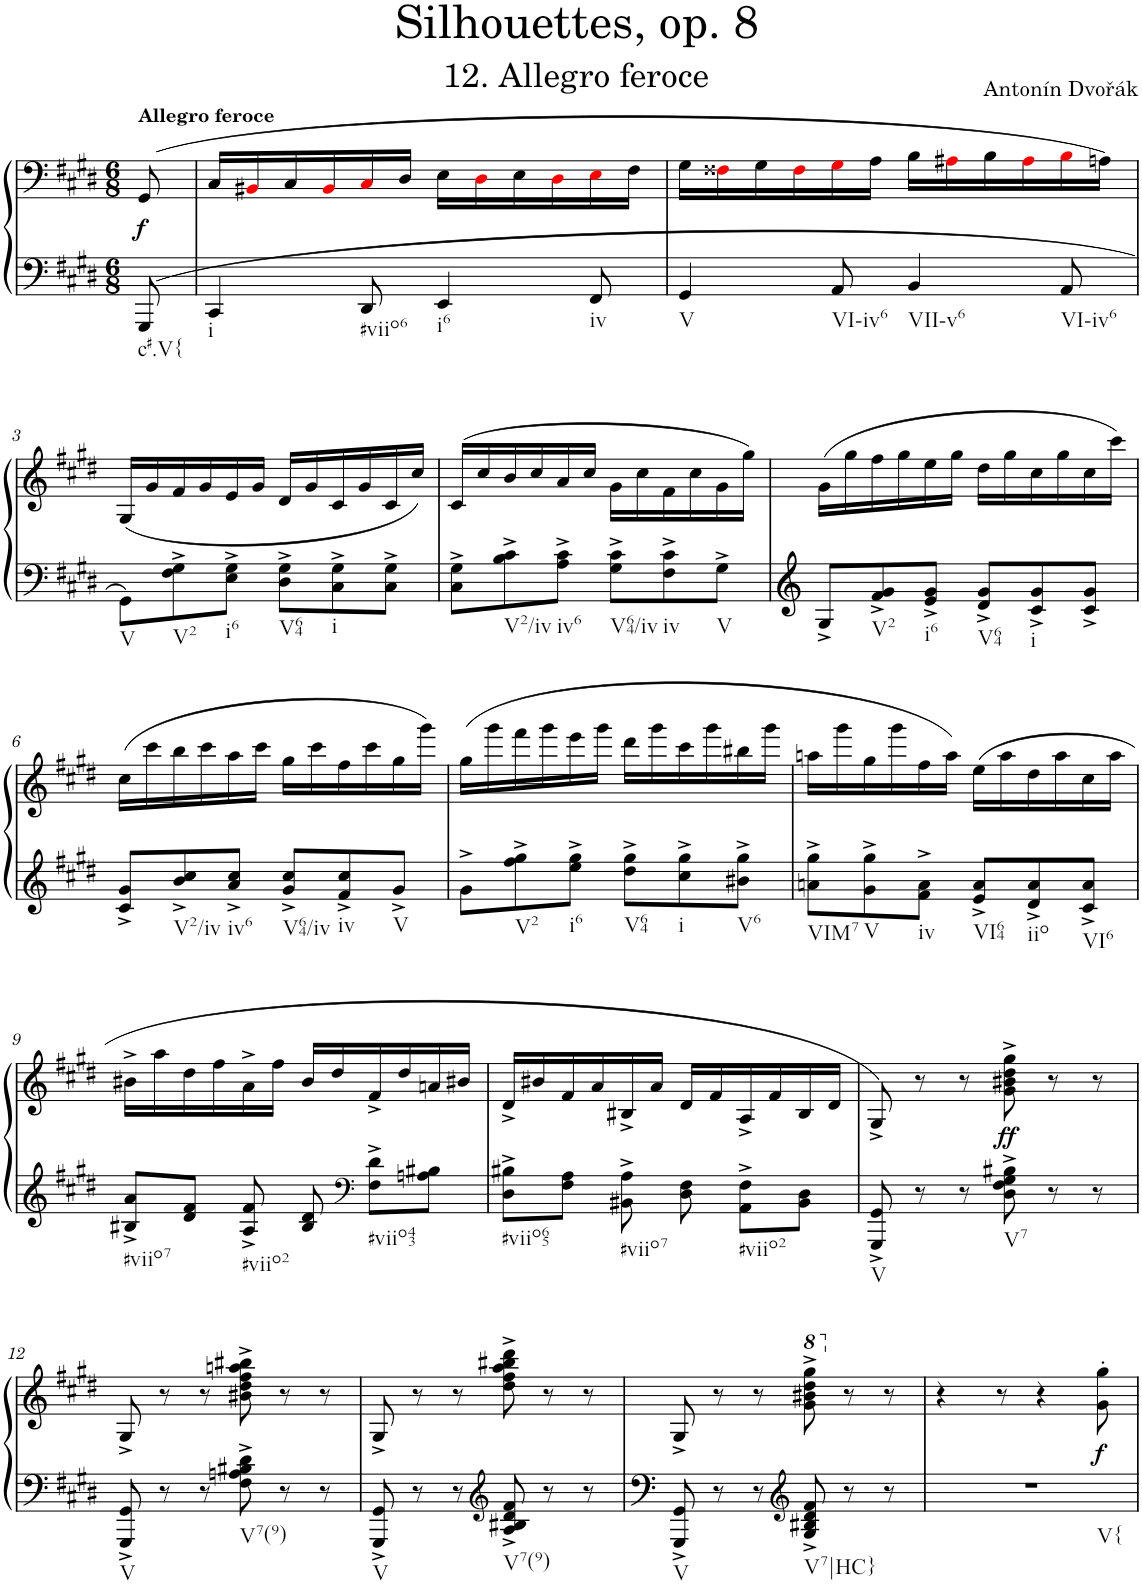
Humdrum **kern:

**kern	**kern	**dynam
*part1	*part1	*part1
*staff2	*staff1	*staff1/2
*I"Piano	*	*
*I'Pno.	*	*
*clefF4	*clefF4	*
*k[f#c#g#d#]	*k[f#c#g#d#]	*
*M6/8	*M6/8	*
=	=	=
!	!LO:TX:a:B:t=Allegro feroce	!
!LO:TX:b:t=c#.V{	!	!
!	!	!LO:DY:b
8GGG#/	(8GG#/	f
=1	=1	=1
!LO:TX:b:t=i	!	!
4CC#/	16C#/LL	.
.	16BB#Xi/	.
.	16C#/	.
.	16BB#i/	.
!LO:TX:b:t=#viio6	!	!
8DD#/	16C#i/	.
.	16D#/JJ	.
!LO:TX:b:t=i6	!	!
4EE/	16E\LL	.
.	16D#i\	.
.	16E\	.
.	16D#i\	.
!LO:TX:b:t=iv	!	!
8FF#/	16Ei\	.
.	16F#\JJ	.
=2	=2	=2
!LO:TX:b:t=V	!	!
4GG#/	16G#\LL	.
.	16F##Xi\	.
.	16G#\	.
.	16F##i\	.
!LO:TX:b:t=VI-iv6	!	!
8AA/	16G#i\	.
.	16A\JJ	.
!LO:TX:b:t=VII-v6	!	!
4BB/	16B\LL	.
.	16A#Xi\	.
.	16B\	.
.	16A#i\	.
!LO:TX:b:t=VI-iv6	!	!
8AA/	16Bi\	.
.	16An\JJ)	.
!!LO:LB:g=z
=3	=3	=3
!LO:TX:b:t=V	!	!
8GG#\L	(16G#/LL	.
.	16g#/	.
!LO:TX:b:t=V2	!	!
8F#\^ 8G#\^	16f#/	.
.	16g#/	.
!LO:TX:b:t=i6	!	!
8E\^ 8G#\^J	16e/	.
.	16g#/JJ	.
!LO:TX:b:t=V64	!	!
8D#\^ 8G#\^L	16d#/LL	.
.	16g#/	.
!LO:TX:b:t=i	!	!
8C#\^ 8G#\^	16c#/	.
.	16g#/	.
8C#\^ 8G#\^J	16c#/	.
.	16cc#/JJ)	.
=4	=4	=4
8C#\^ 8G#\^L	(16c#/LL	.
.	16cc#/	.
!LO:TX:b:t=V2/iv	!	!
8B\^ 8c#\^	16b/	.
.	16cc#/	.
!LO:TX:b:t=iv6	!	!
8A\^ 8c#\^J	16a/	.
.	16cc#/JJ	.
!LO:TX:b:t=V64/iv	!	!
8G#\^ 8c#\^L	16g#\LL	.
.	16cc#\	.
!LO:TX:b:t=iv	!	!
8F#\^ 8c#\^	16f#\	.
.	16cc#\	.
!LO:TX:b:t=V	!	!
8G#^\J	16g#\	.
.	16gg#\JJ)	.
=5	=5	=5
8G#^/L	(16g#\LL	.
.	16gg#\	.
!LO:TX:b:t=V2	!	!
8f#/^ 8g#/^	16ff#\	.
.	16gg#\	.
!LO:TX:b:t=i6	!	!
8e/^ 8g#/^J	16ee\	.
.	16gg#\JJ	.
!LO:TX:b:t=V64	!	!
8d#/^ 8g#/^L	16dd#\LL	.
.	16gg#\	.
!LO:TX:b:t=i	!	!
8c#/^ 8g#/^	16cc#\	.
.	16gg#\	.
8c#/^ 8g#/^J	16cc#\	.
.	16ccc#\JJ)	.
!!LO:LB:g=z
=6	=6	=6
8c#/^ 8g#/^L	(16cc#\LL	.
.	16ccc#\	.
!LO:TX:b:t=V2/iv	!	!
8b/^ 8cc#/^	16bb\	.
.	16ccc#\	.
!LO:TX:b:t=iv6	!	!
8a/^ 8cc#/^J	16aa\	.
.	16ccc#\JJ	.
!LO:TX:b:t=V64/iv	!	!
8g#/^ 8cc#/^L	16gg#\LL	.
.	16ccc#\	.
!LO:TX:b:t=iv	!	!
8f#/^ 8cc#/^	16ff#\	.
.	16ccc#\	.
!LO:TX:b:t=V	!	!
8g#^/J	16gg#\	.
.	16ggg#\JJ)	.
=7	=7	=7
8g#^\L	(16gg#\LL	.
.	16ggg#\	.
!LO:TX:b:t=V2	!	!
8ff#\^ 8gg#\^	16fff#\	.
.	16ggg#\	.
!LO:TX:b:t=i6	!	!
8ee\^ 8gg#\^J	16eee\	.
.	16ggg#\JJ	.
!LO:TX:b:t=V64	!	!
8dd#\^ 8gg#\^L	16ddd#\LL	.
.	16ggg#\	.
!LO:TX:b:t=i	!	!
8cc#\^ 8gg#\^	16ccc#\	.
.	16ggg#\	.
!LO:TX:b:t=V6	!	!
8b#X\^ 8gg#\^J	16bb#X\	.
.	16ggg#\JJ	.
=8	=8	=8
!LO:TX:b:t=VIM7	!	!
8an\^ 8gg#\^L	16aan\LL	.
.	16ggg#\	.
!LO:TX:b:t=V	!	!
8g#\^ 8gg#\^	16gg#\	.
.	16ggg#\	.
!LO:TX:b:t=iv	!	!
8f#\^ 8a\^J	16ff#\	.
.	16aa\JJ)	.
!LO:TX:b:t=VI64	!	!
8e/^ 8a/^L	(16ee\LL	.
.	16aa\	.
!LO:TX:b:t=iio	!	!
8d#/^ 8a/^	16dd#\	.
.	16aa\	.
!LO:TX:b:t=VI6	!	!
8c#/^ 8a/^J	16cc#\	.
.	16aa\JJ	.
!!LO:LB:g=z
=9	=9	=9
!LO:TX:b:t=#viio7	!	!
8B#X/^ 8a/^L	16b#X^\LL	.
.	16aa\	.
8d#/ 8f#/J	16dd#\	.
.	16ff#\	.
!LO:TX:b:t=#viio2	!	!
8A/^ 8f#/^	16a^\	.
.	16ff#\JJ	.
8B#/ 8d#/	16b#/LL	.
.	16dd#/	.
*clefF4	*	*
!LO:TX:b:t=#viio43	!	!
8F#\^ 8d#\^L	16f#^/	.
.	16dd#/	.
8An\ 8B#X\J	16an/	.
.	16b#X/JJ	.
=10	=10	=10
!LO:TX:b:t=#viio65	!	!
8D#\^ 8B#X\^L	16d#^/LL	.
.	16b#X/	.
8F#\ 8A\J	16f#/	.
.	16a/	.
!LO:TX:b:t=#viio7	!	!
8BB#X\^ 8A\^	16B#X^/	.
.	16a/JJ	.
8D#\ 8F#\	16d#/LL	.
.	16f#/	.
!LO:TX:b:t=#viio2	!	!
8AA\^ 8F#\^L	16A^/	.
.	16f#/	.
8BB#\ 8D#\J	16B#/	.
.	16d#/JJ	.
=11	=11	=11
!LO:TX:b:t=V	!	!
8GGG#/^ 8GG#/^	8G#^/)	.
8r	8r	.
8r	8r	.
!LO:TX:b:t=V7	!	!
!	!	!LO:DY:b
8D#\^ 8F#\^ 8G#\^ 8B#X\^	8g#\^ 8b#X\^ 8dd#\^ 8gg#\^	ff
8r	8r	.
8r	8r	.
!!LO:LB:g=z
=12	=12	=12
!LO:TX:b:t=V	!	!
8GGG#/^ 8GG#/^	8G#^/	.
8r	8r	.
8r	8r	.
!LO:TX:b:t=V7(9)	!	!
8F#\^ 8An\^ 8B#X\^ 8d#\^	8b#X\^ 8dd#\^ 8ff#\^ 8aan\^ 8bb#X\^	.
8r	8r	.
8r	8r	.
=13	=13	=13
!LO:TX:b:t=V	!	!
8GGG#/^ 8GG#/^	8G#^/	.
8r	8r	.
8r	8r	.
*clefG2	*	*
!LO:TX:b:t=V7(9)	!	!
8A/^ 8B#X/^ 8d#/^ 8f#/^	8dd#\^ 8ff#\^ 8aa\^ 8bb#X\^ 8ddd#\^	.
8r	8r	.
8r	8r	.
=14	=14	=14
!LO:TX:b:t=V	!	!
8GGG#/^ 8GG#/^	8G#^/	.
8r	8r	.
8r	8r	.
*clefG2	*	*
*	*8va	*
!LO:TX:b:t=V7|HC}	!	!
8G#/^ 8B#X/^ 8d#/^ 8f#/^	8gg#\^ 8bb#X\^ 8ddd#\^ 8ggg#\^	.
*	*X8va	*
8r	8r	.
8r	8r	.
=15	=15	=15
!LO:TX:b:t=V{	!	!
2.r	4r	.
.	8r	.
.	4r	.
!	!	!LO:DY:b
.	8g#\' 8gg#\'	f
=	=	=
*-	*-	*-
